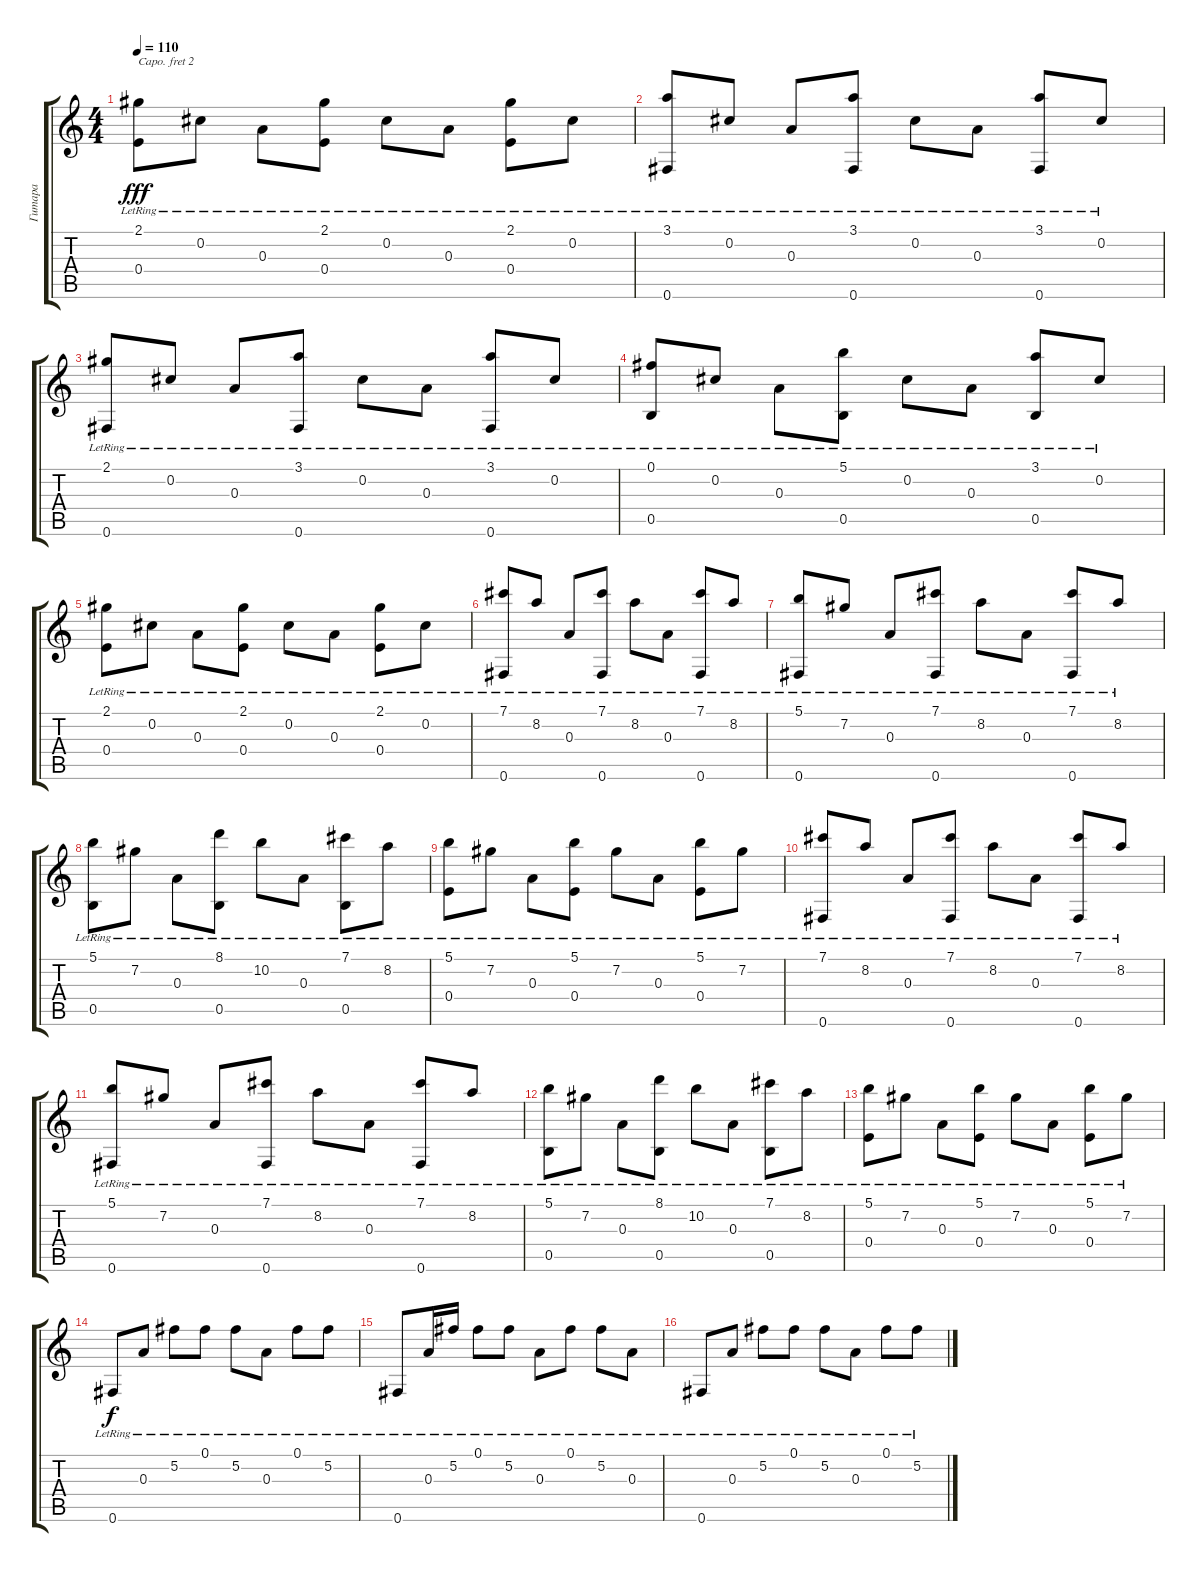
\track ("Гитара" "Гитара") {instrument acousticguitarsteel}
\staff {score tabs}
\capo 2
\tuning (E4 B3 G3 D3 A2 E2) {hide}
\ts (4 4)
\tempo 110
\clef g2
\ks c
(2.1{lr} 0.4{lr}).8{dy fff} 0.2{lr}.8 0.3{lr}.8 (2.1{lr} 0.4{lr}).8 0.2{lr}.8 0.3{lr}.8 (2.1{lr} 0.4{lr}).8 0.2{lr}.8 |
(3.1{lr} 0.6{lr}).8 0.2{lr}.8 0.3{lr}.8 (3.1{lr} 0.6{lr}).8 0.2{lr}.8 0.3{lr}.8 (3.1{lr} 0.6{lr}).8 0.2{lr}.8 |
(2.1{lr} 0.6{lr}).8 0.2{lr}.8 0.3{lr}.8 (3.1{lr} 0.6{lr}).8 0.2{lr}.8 0.3{lr}.8 (3.1{lr} 0.6{lr}).8 0.2{lr}.8 |
(0.1{lr} 0.5{lr}).8 0.2{lr}.8 0.3{lr}.8 (5.1{lr} 0.5{lr}).8 0.2{lr}.8 0.3{lr}.8 (3.1{lr} 0.5{lr}).8 0.2{lr}.8 |
(2.1{lr} 0.4{lr}).8 0.2{lr}.8 0.3{lr}.8 (2.1{lr} 0.4{lr}).8 0.2{lr}.8 0.3{lr}.8 (2.1{lr} 0.4{lr}).8 0.2{lr}.8 |
(7.1{lr} 0.6{lr}).8 8.2{lr}.8 0.3{lr}.8 (7.1{lr} 0.6{lr}).8 8.2{lr}.8 0.3{lr}.8 (7.1{lr} 0.6{lr}).8 8.2{lr}.8 |
(5.1{lr} 0.6{lr}).8 7.2{lr}.8 0.3{lr}.8 (7.1{lr} 0.6{lr}).8 8.2{lr}.8 0.3{lr}.8 (7.1{lr} 0.6{lr}).8 8.2{lr}.8 |
(5.1{lr} 0.5{lr}).8 7.2{lr}.8 0.3{lr}.8 (8.1{lr} 0.5{lr}).8 10.2{lr}.8 0.3{lr}.8 (7.1{lr} 0.5{lr}).8 8.2{lr}.8 |
(5.1{lr} 0.4{lr}).8 7.2{lr}.8 0.3{lr}.8 (5.1{lr} 0.4{lr}).8 7.2{lr}.8 0.3{lr}.8 (5.1{lr} 0.4{lr}).8 7.2{lr}.8 |
(7.1{lr} 0.6{lr}).8 8.2{lr}.8 0.3{lr}.8 (7.1{lr} 0.6{lr}).8 8.2{lr}.8 0.3{lr}.8 (7.1{lr} 0.6{lr}).8 8.2{lr}.8 |
(5.1{lr} 0.6{lr}).8 7.2{lr}.8 0.3{lr}.8 (7.1{lr} 0.6{lr}).8 8.2{lr}.8 0.3{lr}.8 (7.1{lr} 0.6{lr}).8 8.2{lr}.8 |
(5.1{lr} 0.5{lr}).8 7.2{lr}.8 0.3{lr}.8 (8.1{lr} 0.5{lr}).8 10.2{lr}.8 0.3{lr}.8 (7.1{lr} 0.5{lr}).8 8.2{lr}.8 |
(5.1{lr} 0.4{lr}).8 7.2{lr}.8 0.3{lr}.8 (5.1{lr} 0.4{lr}).8 7.2{lr}.8 0.3{lr}.8 (5.1{lr} 0.4{lr}).8 7.2{lr}.8 |
0.6{lr}.8{dy f} 0.3{lr}.8 5.2{lr}.8 0.1{lr}.8 5.2{lr}.8 0.3{lr}.8 0.1{lr}.8 5.2{lr}.8 |
0.6{lr}.8 0.3{lr}.16 5.2{lr}.16 0.1{lr}.8 5.2{lr}.8 0.3{lr}.8 0.1{lr}.8 5.2{lr}.8 0.3{lr}.8 |
0.6{lr}.8 0.3{lr}.8 5.2{lr}.8 0.1{lr}.8 5.2{lr}.8 0.3{lr}.8 0.1{lr}.8 5.2{lr}.8
